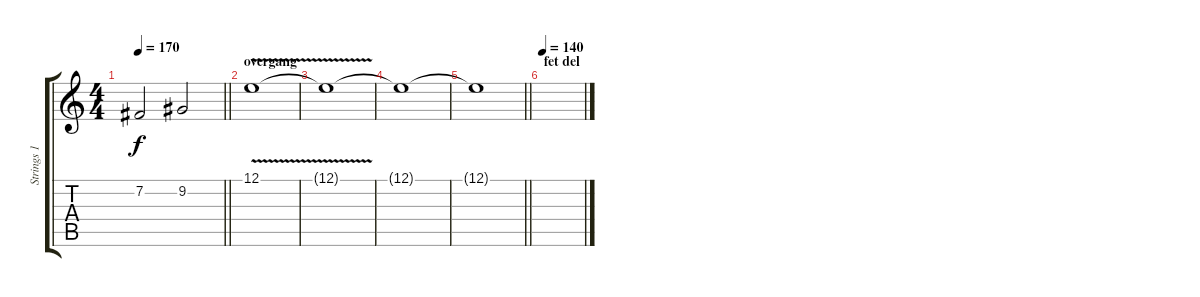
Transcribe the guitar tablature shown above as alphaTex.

\track ("Strings 1" "Strings 1") {instrument stringensemble1}
\staff {score tabs}
\tuning (E4 B3 G3 D3 A2 E2) {hide}
\ts (4 4)
\tempo 170
\clef g2
\barLineRight lightlight
\ks c
7.2.2{dy f} 9.2.2 |
\section ("" "overgang")
12.1{v}.1 |
12.1{t}.1 |
12.1{t}.1 |
\barLineRight lightlight
12.1{t}.1 |
\section ("" "fet del")
\tempo 140
